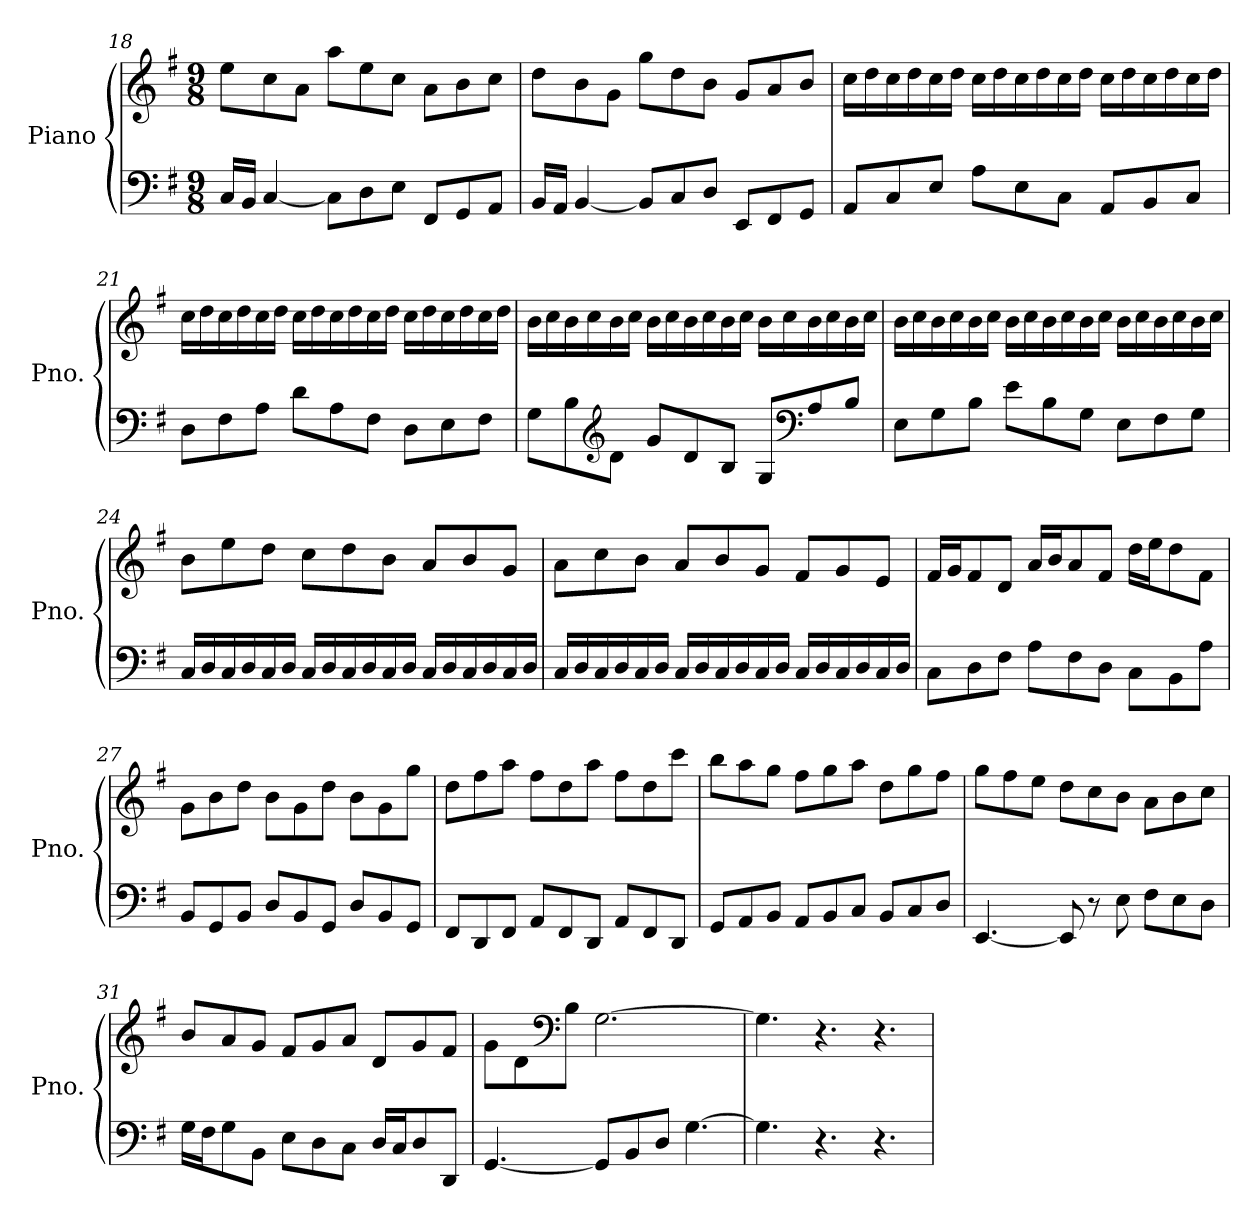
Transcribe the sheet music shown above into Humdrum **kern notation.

**kern	**kern
*part2	*part1
*staff2	*staff1
*I"Piano	*I"Piano
*I'Pno.	*I'Pno.
*clefF4	*clefG2
*k[f#]	*k[f#]
*M9/8	*M9/8
=18	=18
16C/LL	8ee\L
16BB/JJ	.
[4C/	8cc\
.	8a\J
8C\L]	8aa\L
8D\	8ee\
8E\J	8cc\J
8FF#/L	8a\L
8GG/	8b\
8AA/J	8cc\J
=19	=19
16BB/LL	8dd\L
16AA/JJ	.
[4BB/	8b\
.	8g\J
8BB/L]	8gg\L
8C/	8dd\
8D/J	8b\J
8EE/L	8g/L
8FF#/	8a/
8GG/J	8b/J
!!LO:PB:g=z
=20	=20
8AA/L	16cc\LL
.	16dd\
8C/	16cc\
.	16dd\
8E/J	16cc\
.	16dd\JJ
8A\L	16cc\LL
.	16dd\
8E\	16cc\
.	16dd\
8C\J	16cc\
.	16dd\JJ
8AA/L	16cc\LL
.	16dd\
8BB/	16cc\
.	16dd\
8C/J	16cc\
.	16dd\JJ
=21	=21
8D\L	16cc\LL
.	16dd\
8F#\	16cc\
.	16dd\
8A\J	16cc\
.	16dd\JJ
8d\L	16cc\LL
.	16dd\
8A\	16cc\
.	16dd\
8F#\J	16cc\
.	16dd\JJ
8D\L	16cc\LL
.	16dd\
8E\	16cc\
.	16dd\
8F#\J	16cc\
.	16dd\JJ
!!LO:LB:g=z
=22	=22
8G\L	16b\LL
.	16cc\
8B\	16b\
.	16cc\
*clefG2	*
8d\J	16b\
.	16cc\JJ
8g/L	16b\LL
.	16cc\
8d/	16b\
.	16cc\
8B/J	16b\
.	16cc\JJ
8G/L	16b\LL
.	16cc\
*clefF4	*
8A/	16b\
.	16cc\
8B/J	16b\
.	16cc\JJ
=23	=23
8E\L	16b\LL
.	16cc\
8G\	16b\
.	16cc\
8B\J	16b\
.	16cc\JJ
8e\L	16b\LL
.	16cc\
8B\	16b\
.	16cc\
8G\J	16b\
.	16cc\JJ
8E\L	16b\LL
.	16cc\
8F#\	16b\
.	16cc\
8G\J	16b\
.	16cc\JJ
!!LO:LB:g=z
=24	=24
16C/LL	8b\L
16D/	.
16C/	8ee\
16D/	.
16C/	8dd\J
16D/JJ	.
16C/LL	8cc\L
16D/	.
16C/	8dd\
16D/	.
16C/	8b\J
16D/JJ	.
16C/LL	8a/L
16D/	.
16C/	8b/
16D/	.
16C/	8g/J
16D/JJ	.
=25	=25
16C/LL	8a\L
16D/	.
16C/	8cc\
16D/	.
16C/	8b\J
16D/JJ	.
16C/LL	8a/L
16D/	.
16C/	8b/
16D/	.
16C/	8g/J
16D/JJ	.
16C/LL	8f#/L
16D/	.
16C/	8g/
16D/	.
16C/	8e/J
16D/JJ	.
!!LO:LB:g=z
=26	=26
8C\L	16f#/LL
.	16g/J
8D\	8f#/
8F#\J	8d/J
8A\L	16a/LL
.	16b/J
8F#\	8a/
8D\J	8f#/J
8C\L	16dd\LL
.	16ee\J
8BB\	8dd\
8A\J	8f#\J
=27	=27
8BB/L	8g\L
8GG/	8b\
8BB/J	8dd\J
8D/L	8b\L
8BB/	8g\
8GG/J	8dd\J
8D/L	8b\L
8BB/	8g\
8GG/J	8gg\J
=28	=28
8FF#/L	8dd\L
8DD/	8ff#\
8FF#/J	8aa\J
8AA/L	8ff#\L
8FF#/	8dd\
8DD/J	8aa\J
8AA/L	8ff#\L
8FF#/	8dd\
8DD/J	8ccc\J
=29	=29
8GG/L	8bb\L
8AA/	8aa\
8BB/J	8gg\J
8AA/L	8ff#\L
8BB/	8gg\
8C/J	8aa\J
8BB/L	8dd\L
8C/	8gg\
8D/J	8ff#\J
!!LO:LB:g=z
=30	=30
[4.EE/	8gg\L
.	8ff#\
.	8ee\J
8EE/]	8dd\L
8r	8cc\
8E\	8b\J
8F#\L	8a\L
8E\	8b\
8D\J	8cc\J
=31	=31
16G\LL	8b/L
16F#\J	.
8G\	8a/
8BB\J	8g/J
8E\L	8f#/L
8D\	8g/
8C\J	8a/J
16D/LL	8d/L
16C/J	.
8D/	8g/
8DD/J	8f#/J
=32	=32
[4.GG/	8g\L
.	8d\
*	*clefF4
.	8B\J
8GG/L]	[2.G\
8BB/	.
8D/J	.
[4.G\	.
=33	=33
4.G\]	4.G\]
4.r	4.r
4.r	4.r
=	=
*-	*-
